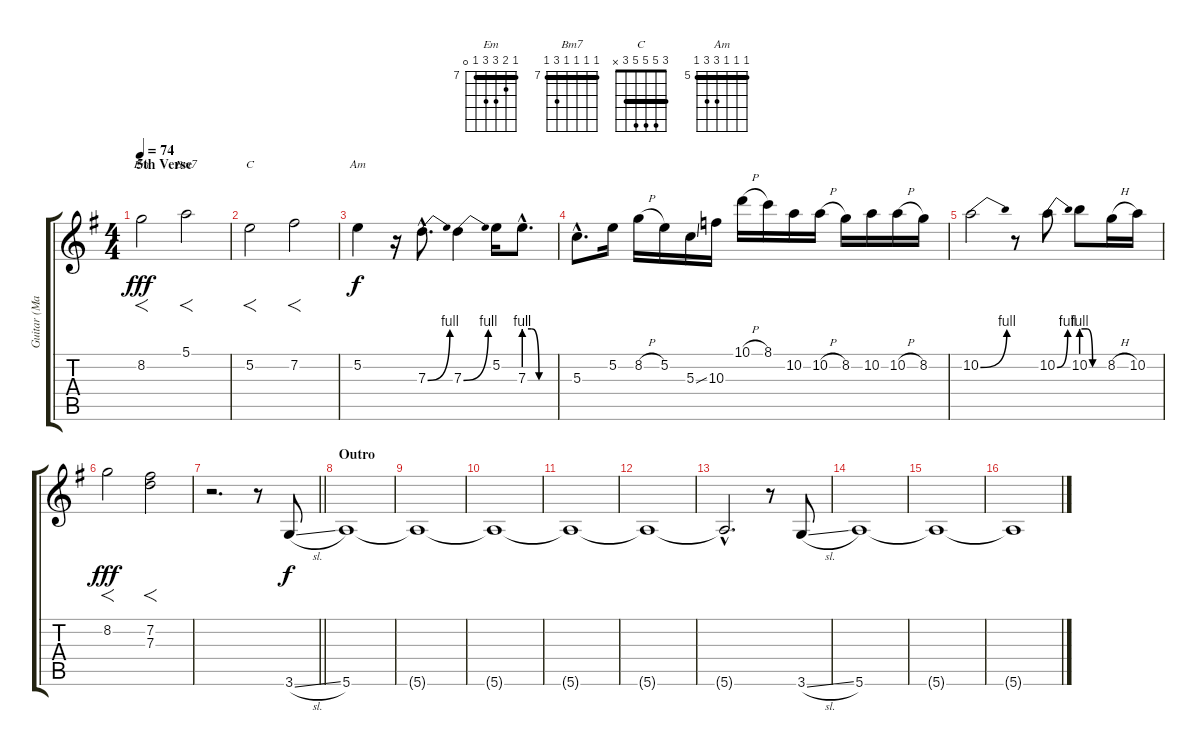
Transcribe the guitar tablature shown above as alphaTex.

\track ("Guitar (Mark)" "Guitar (Ma") {instrument electricguitarclean}
\staff {score tabs}
\tuning (E4 B3 G3 D3 A2 E2) {hide}
\chord ("Em" 7 8 9 9 7 0) {firstfret 7 barre 7}
\chord ("Bm7" 7 7 7 7 9 7) {firstfret 7 barre 7}
\chord ("C" 3 5 5 5 3 x) {barre 3}
\chord ("Am" 5 5 5 7 7 5) {firstfret 5 barre 5}
\ts (4 4)
\section ("" "5th Verse")
\tempo 74
\clef g2
\ks g
8.2.2{f ch "Em" dy fff} 5.1.2{f ch "Bm7"} |
5.2.2{f ch "C"} 7.2.2{f} |
5.2.4{ch "Am" dy f} r.16 7.3{be (bend 0 0 60 4) hac}.8{d} 7.3{be (bend 0 0 60 4)}.4 5.2.16 7.3{be (custom 0 4 15 4 30 0 60 0) hac}.8{d} |
5.3{hac}.8{d} 5.2.16 8.2{h}.16 5.2.16 5.3{ss}.16 10.3.16 10.1{h}.16 8.1.16 10.2.16 10.2{h}.16 8.2.16 10.2.16 10.2{h}.16 8.2.16 |
10.2{be (bend 0 0 60 4)}.2 r.8 10.2{be (bend 0 0 60 4)}.8 10.2{be (custom 0 4 15 4 30 0 60 0)}.8 8.2{h}.16 10.2.16 |
8.2.2{f dy fff} (7.2 7.3).2{f} |
\barLineRight lightlight
r.2{d} r.8 3.6{sl}.8{dy f} |
\section ("" "Outro")
5.6.1 |
5.6{t}.1 |
5.6{t}.1 |
5.6{t}.1 |
5.6{t}.1 |
5.6{hac t}.2{d} r.8 3.6{sl}.8 |
5.6.1 |
5.6{t}.1 |
5.6{t}.1
